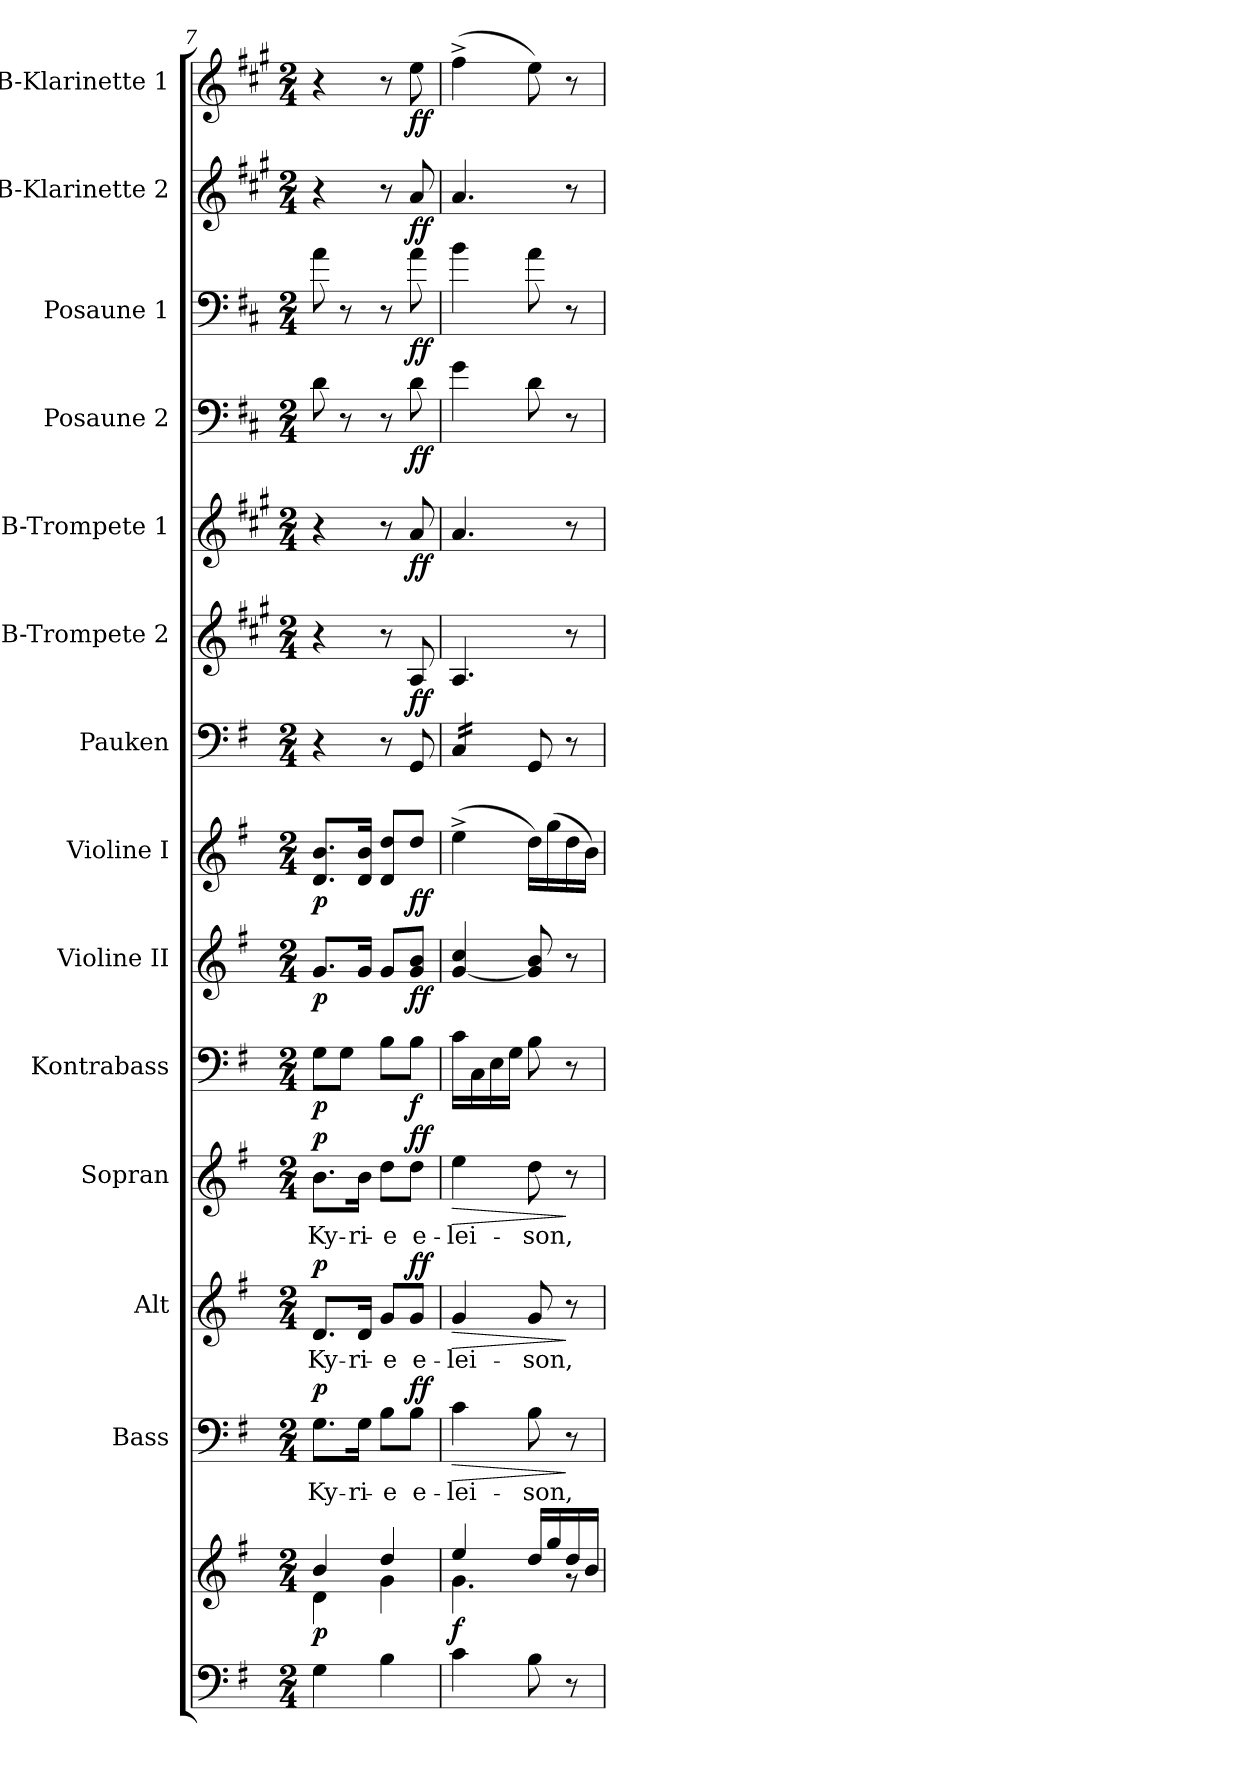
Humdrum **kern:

**kern	**kern	**dynam	**kern	**text	**dynam	**kern	**text	**dynam	**kern	**text	**dynam	**kern	**dynam	**kern	**dynam	**kern	**dynam	**kern	**kern	**dynam	**kern	**dynam	**kern	**dynam	**kern	**dynam	**kern	**dynam	**kern	**dynam
*part14	*part14	*part14	*part13	*part13	*part13	*part12	*part12	*part12	*part11	*part11	*part11	*part10	*part10	*part9	*part9	*part8	*part8	*part7	*part6	*part6	*part5	*part5	*part4	*part4	*part3	*part3	*part2	*part2	*part1	*part1
*staff15	*staff14	*staff14/15	*staff13	*staff13	*staff13	*staff12	*staff12	*staff12	*staff11	*staff11	*staff11	*staff10	*staff10	*staff9	*staff9	*staff8	*staff8	*staff7	*staff6	*staff6	*staff5	*staff5	*staff4	*staff4	*staff3	*staff3	*staff2	*staff2	*staff1	*staff1
*	*	*	*I"Bass	*	*	*I"Alt	*	*	*I"Sopran	*	*	*I"Kontrabass	*	*I"Violine II	*	*I"Violine I	*	*I"Pauken	*I"B-Trompete 2	*	*I"B-Trompete 1	*	*I"Posaune 2	*	*I"Posaune 1	*	*I"B-Klarinette 2	*	*I"B-Klarinette 1	*
*	*	*	*I'B.	*	*	*I'A.	*	*	*I'S.	*	*	*I'Kb.	*	*I'Vl. II	*	*I'Vl. I	*	*I'Pk.	*I'B Trp. 2	*	*I'B Trp. 1	*	*I'Pos. 2	*	*I'Pos. 1	*	*I'B Kl. 2	*	*I'B Kl. 1	*
!!LO:PB:g=z
*clefF4	*clefG2	*	*clefF4	*	*	*clefG2	*	*	*clefG2	*	*	*clefF4	*	*clefG2	*	*clefG2	*	*clefF4	*clefG2	*	*clefG2	*	*clefF4	*	*clefF4	*	*clefG2	*	*clefG2	*
*	*	*	*	*	*	*	*	*	*	*	*	*ITrd7c12	*	*	*	*	*	*	*ITrd1c2	*	*ITrd1c2	*	*ITrd4c7	*	*ITrd4c7	*	*ITrd1c2	*	*ITrd1c2	*
*k[f#]	*k[f#]	*	*k[f#]	*	*	*k[f#]	*	*	*k[f#]	*	*	*k[f#]	*	*k[f#]	*	*k[f#]	*	*k[f#]	*k[f#]	*	*k[f#]	*	*k[f#]	*	*k[f#]	*	*k[f#]	*	*k[f#]	*
*G:	*G:	*	*G:	*	*	*G:	*	*	*G:	*	*	*G:	*	*G:	*	*G:	*	*G:	*G:	*	*G:	*	*G:	*	*G:	*	*G:	*	*G:	*
*M2/4	*M2/4	*	*M2/4	*	*	*M2/4	*	*	*M2/4	*	*	*M2/4	*	*M2/4	*	*M2/4	*	*M2/4	*M2/4	*	*M2/4	*	*M2/4	*	*M2/4	*	*M2/4	*	*M2/4	*
=7	=7	=7	=7	=7	=7	=7	=7	=7	=7	=7	=7	=7	=7	=7	=7	=7	=7	=7	=7	=7	=7	=7	=7	=7	=7	=7	=7	=7	=7	=7
*	*^	*	*	*	*	*	*	*	*	*	*	*	*	*	*	*	*	*	*	*	*	*	*	*	*	*	*	*	*	*
!	!	!	!LO:DY:b	!	!LO:LY:b	!LO:DY:a	!	!LO:LY:b	!LO:DY:a	!	!LO:LY:b	!LO:DY:a	!	!LO:DY:b	!	!LO:DY:b	!	!LO:DY:b	!	!	!	!	!	!	!	!	!	!	!	!	!
4G\	4b/	4d\	p	8.G\L	Ky-	p	8.d/L	Ky-	p	8.b\L	Ky-	p	8GG\L	p	8.g/L	p	8.d/ 8.b/L	p	4r	4r	.	4r	.	8G\	.	8d\	.	4r	.	4r	.
.	.	.	.	.	.	.	.	.	.	.	.	.	8GG\J	.	.	.	.	.	.	.	.	.	.	8r	.	8r	.	.	.	.	.
!	!	!	!	!	!LO:LY:b	!	!	!LO:LY:b	!	!	!LO:LY:b	!	!	!	!	!	!	!	!	!	!	!	!	!	!	!	!	!	!	!	!
.	.	.	.	16G\Jk	-ri-	.	16d/Jk	-ri-	.	16b\Jk	-ri-	.	.	.	16g/Jk	.	16d/ 16b/Jk	.	.	.	.	.	.	.	.	.	.	.	.	.	.
!	!	!	!	!	!LO:LY:b	!	!	!LO:LY:b	!	!	!LO:LY:b	!	!	!	!	!	!	!	!	!	!	!	!	!	!	!	!	!	!	!	!
4B\	4dd/	4g\	.	8B\L	-e	.	8g/L	-e	.	8dd\L	-e	.	8BB\L	.	8g/L	.	8d/ 8dd/L	.	8r	8r	.	8r	.	8r	.	8r	.	8r	.	8r	.
!	!	!	!	!	!LO:LY:b	!LO:DY:a	!	!LO:LY:b	!LO:DY:a	!	!LO:LY:b	!LO:DY:a	!	!LO:DY:b	!	!LO:DY:b	!	!LO:DY:b	!	!	!LO:DY:b	!	!LO:DY:b	!	!LO:DY:b	!	!LO:DY:b	!	!LO:DY:b	!	!LO:DY:b
.	.	.	.	8B\J	e-	ff	8g/J	e-	ff	8dd\J	e-	ff	8BB\J	f	8g/ 8b/J	ff	8dd/J	ff	8GG/	8G/	ff	8g/	ff	8G\	ff	8d\	ff	8g/	ff	8dd\	ff
=8	=8	=8	=8	=8	=8	=8	=8	=8	=8	=8	=8	=8	=8	=8	=8	=8	=8	=8	=8	=8	=8	=8	=8	=8	=8	=8	=8	=8	=8	=8	=8
!	!	!	!LO:DY:b	!	!LO:LY:b	!LO:HP:b	!	!LO:LY:b	!LO:HP:b	!	!LO:LY:b	!LO:HP:b	!	!	!	!	!	!	!	!	!	!	!	!	!	!	!	!	!	!	!
*	*	*	*	*	*	*	*	*	*	*	*	*	*	*	*	*	*	*	*tremolo	*	*	*	*	*	*	*	*	*	*	*	*
4c\	4ee/	4.g\	f	4c\	-lei-	>	4g/	-lei-	>	4ee\	-lei-	>	16C\LL	.	[4g/ 4cc/	.	(>4ee^>\	.	16C/LL	4.G/	.	4.g/	.	4c\	.	4e\	.	4.g/	.	(>4ee^>\	.
.	.	.	.	.	.	.	.	.	.	.	.	.	16CC\	.	.	.	.	.	16C/	.	.	.	.	.	.	.	.	.	.	.	.
.	.	.	.	.	.	.	.	.	.	.	.	.	16EE\	.	.	.	.	.	16C/	.	.	.	.	.	.	.	.	.	.	.	.
.	.	.	.	.	.	.	.	.	.	.	.	.	16GG\JJ	.	.	.	.	.	16C/JJ	.	.	.	.	.	.	.	.	.	.	.	.
*	*	*	*	*	*	*	*	*	*	*	*	*	*	*	*	*	*	*	*Xtremolo	*	*	*	*	*	*	*	*	*	*	*	*
!	!	!	!	!	!LO:LY:b	!	!	!LO:LY:b	!	!	!LO:LY:b	!	!	!	!	!	!	!	!	!	!	!	!	!	!	!	!	!	!	!	!
8B\	16dd/LL	.	.	8B\	-son,	.	8g/	-son,	.	8dd\	-son,	.	8BB\	.	8g/] 8b/	.	16dd\LL)	.	8GG/	.	.	.	.	8G\	.	8d\	.	.	.	8dd\)	.
.	16gg/	.	.	.	.	.	.	.	.	.	.	.	.	.	.	.	(>16gg\	.	.	.	.	.	.	.	.	.	.	.	.	.	.
8r	16dd/	8rf	.	8r	.	]	8r	.	]	8r	.	]	8r	.	8r	.	16dd\	.	8r	8r	.	8r	.	8r	.	8r	.	8r	.	8r	.
.	16b/JJ	.	.	.	.	.	.	.	.	.	.	.	.	.	.	.	16b\JJ)	.	.	.	.	.	.	.	.	.	.	.	.	.	.
*	*v	*v	*	*	*	*	*	*	*	*	*	*	*	*	*	*	*	*	*	*	*	*	*	*	*	*	*	*	*	*	*
=	=	=	=	=	=	=	=	=	=	=	=	=	=	=	=	=	=	=	=	=	=	=	=	=	=	=	=	=	=	=
*-	*-	*-	*-	*-	*-	*-	*-	*-	*-	*-	*-	*-	*-	*-	*-	*-	*-	*-	*-	*-	*-	*-	*-	*-	*-	*-	*-	*-	*-	*-
